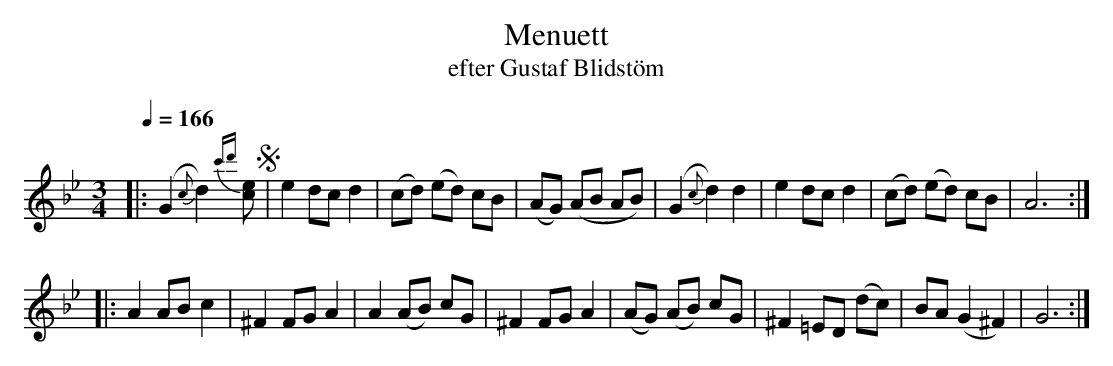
X:1
T:Menuett
T:efter Gustaf Blidstöm
M:3/4
K:Gm
L:1/8
Q:1/4 = 166
|:(G2 {c}d2) {c'd'}[ce] S| e2 dc d2|) (cd) (ed) cB |(AG) (AB AB)| (G2 {c}d2) d2 | e2 dc d2| (cd) (ed) cB | A6 :|
|: A2 AB c2| ^F2 FG A2| A2 (AB) cG | ^F2 FG A2| (AG) (AB) cG | ^F2 =ED (dc) | BA (G2 ^F2) | G6 :|
